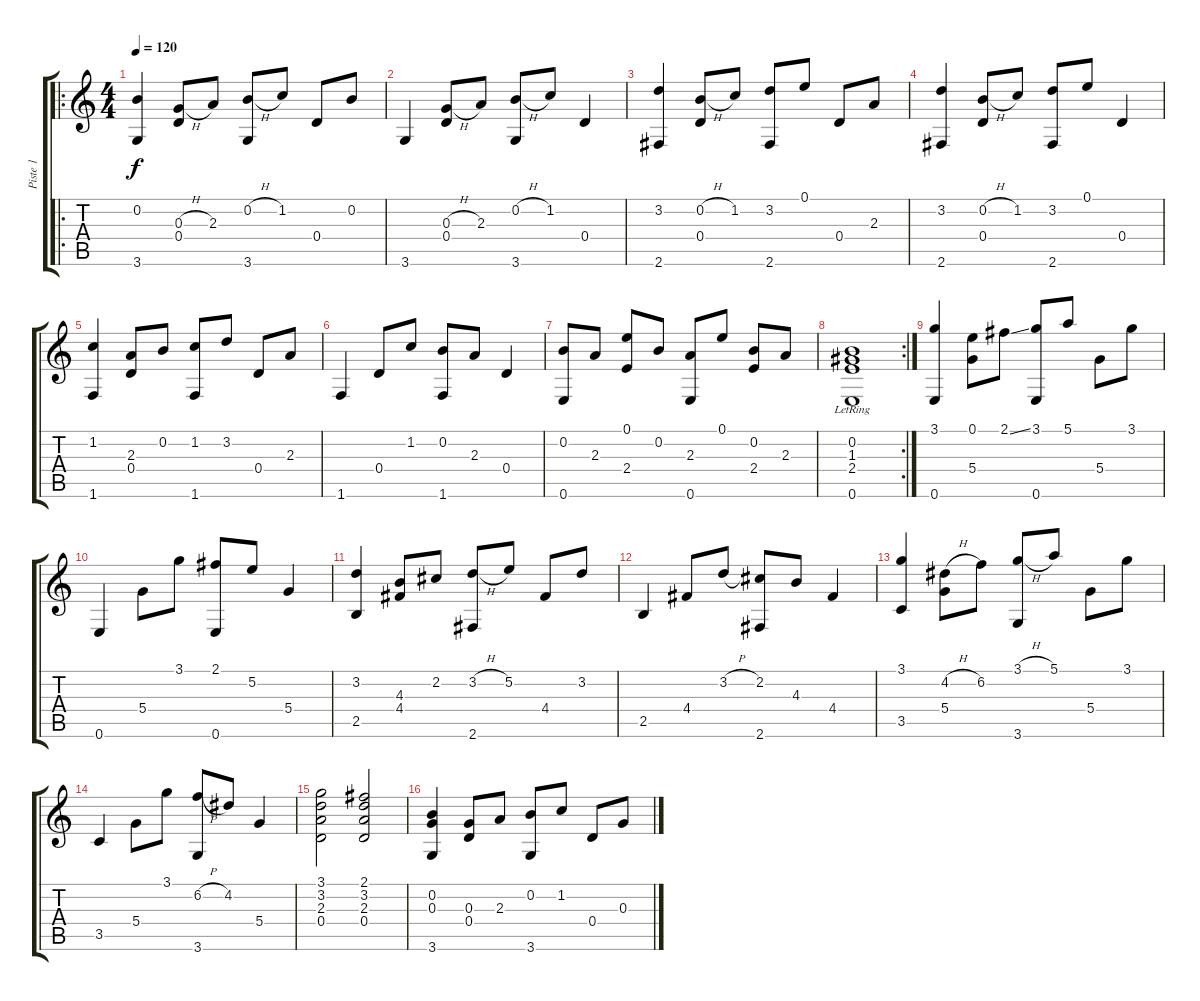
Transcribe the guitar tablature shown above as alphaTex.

\track ("Piste 1" "Piste 1") {instrument acousticguitarnylon}
\staff {score tabs}
\tuning (E4 B3 G3 D3 A2 E2) {hide}
\ro
\ts (4 4)
\tempo 120
\clef g2
\ks c
(0.2 3.6).4{dy f instrument acousticguitarnylon} (0.3{h} 0.4).8 2.3.8 (0.2{h} 3.6).8 1.2.8 0.4.8 0.2.8 |
3.6.4 (0.3{h} 0.4).8 2.3.8 (0.2{h} 3.6).8 1.2.8 0.4.4 |
(3.2 2.6).4 (0.2{h} 0.4).8 1.2.8 (3.2 2.6).8 0.1.8 0.4.8 2.3.8 |
(3.2 2.6).4 (0.2{h} 0.4).8 1.2.8 (3.2 2.6).8 0.1.8 0.4.4 |
(1.2 1.6).4 (2.3 0.4).8 0.2.8 (1.2 1.6).8 3.2.8 0.4.8 2.3.8 |
1.6.4 0.4.8 1.2.8 (0.2 1.6).8 2.3.8 0.4.4 |
(0.2 0.6).8 2.3.8 (0.1 2.4).8 0.2.8 (2.3 0.6).8 0.1.8 (0.2 2.4).8 2.3.8 |
\rc 2
(0.2{lr} 1.3 2.4 0.6).1 |
(3.1 0.6).4 (0.1 5.4).8 2.1{ss}.8 (3.1 0.6).8 5.1.8 5.4.8 3.1.8 |
0.6.4 5.4.8 3.1.8 (2.1 0.6).8 5.2.8 5.4.4 |
(3.2 2.5).4 (4.3 4.4).8 2.2.8 (3.2{h} 2.6).8 5.2.8 4.4.8 3.2.8 |
2.5.4 4.4.8 3.2{h}.8 (2.2 2.6).8 4.3.8 4.4.4 |
(3.1 3.5).4 (4.2{h} 5.4).8 6.2.8 (3.1{h} 3.6).8 5.1.8 5.4.8 3.1.8 |
3.5.4 5.4.8 3.1.8 (6.2{h} 3.6).8 4.2.8 5.4.4 |
(3.1 3.2 2.3 0.4).2 (2.1 3.2 2.3 0.4).2 |
(0.2 0.3 3.6).4 (0.3 0.4).8 2.3.8 (0.2 3.6).8 1.2.8 0.4.8 0.3.8
